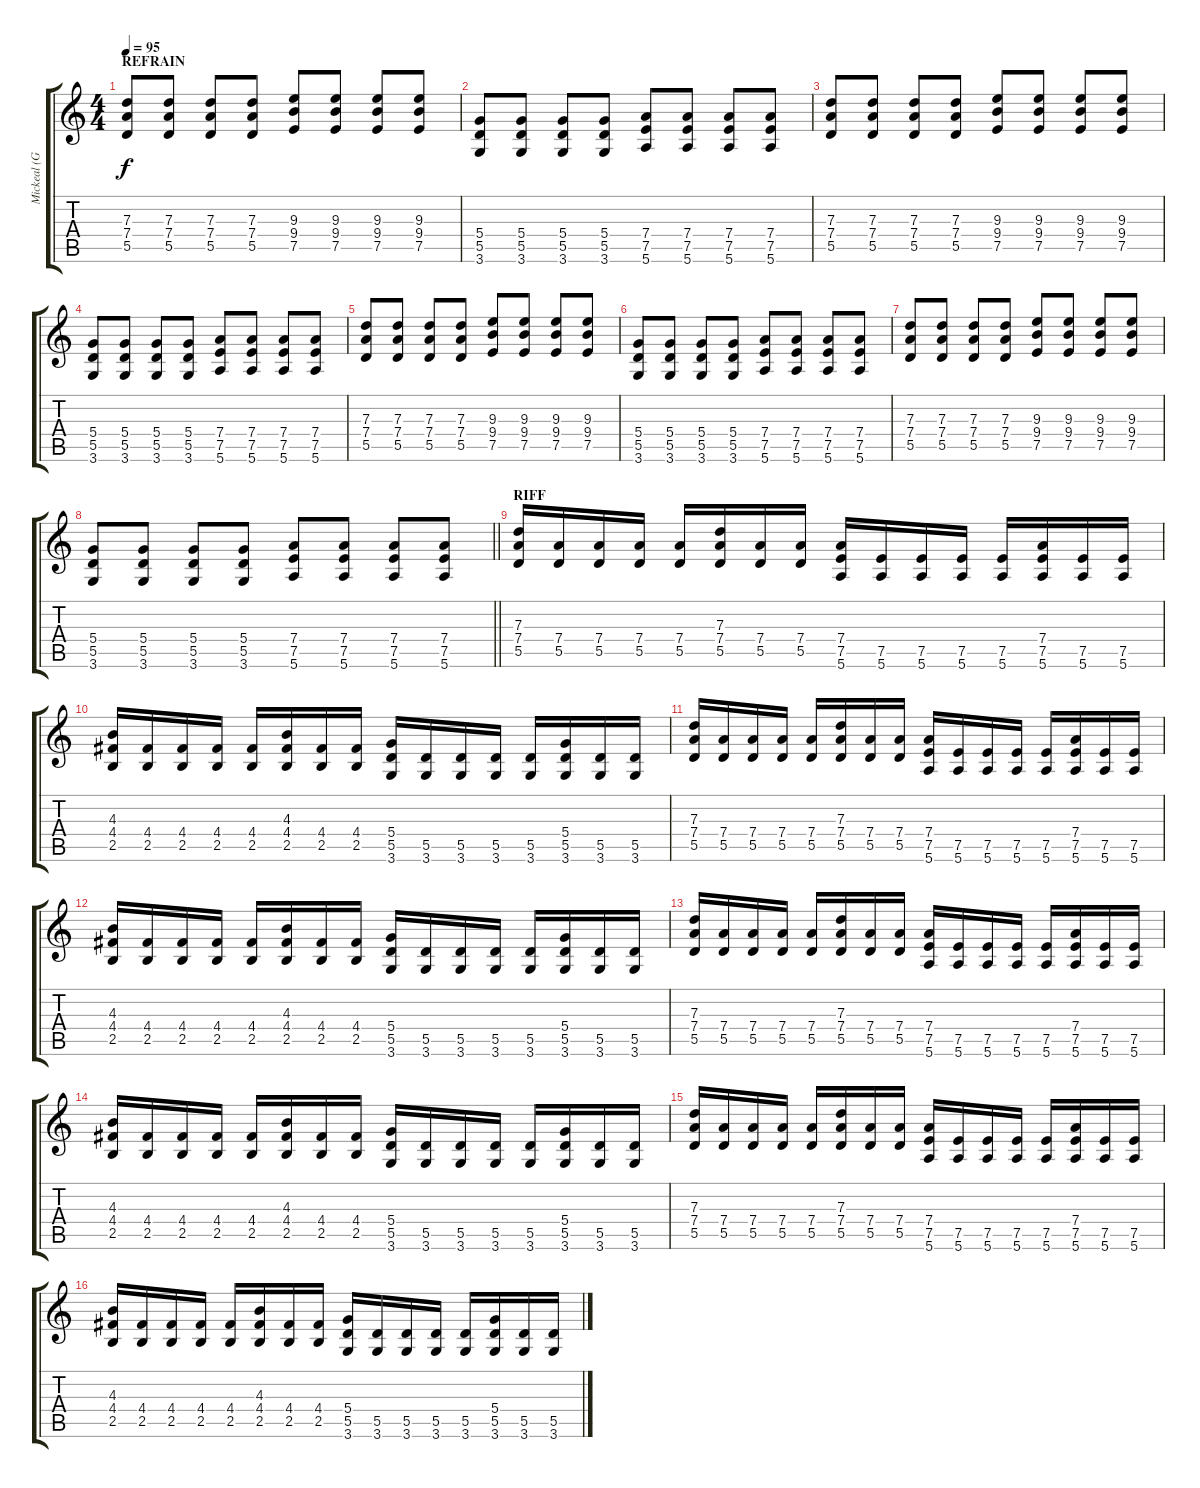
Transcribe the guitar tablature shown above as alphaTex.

\track ("Mickeal (Guitar_01)" "Mickeal (G") {instrument overdrivenguitar}
\staff {score tabs}
\tuning (E4 B3 G3 D3 A2 E2) {hide}
\ts (4 4)
\section ("" "REFRAIN")
\tempo 95
\clef g2
\ks c
(7.3 7.4 5.5).8{dy f} (7.3 7.4 5.5).8 (7.3 7.4 5.5).8 (7.3 7.4 5.5).8 (9.3 9.4 7.5).8 (9.3 9.4 7.5).8 (9.3 9.4 7.5).8 (9.3 9.4 7.5).8 |
(5.4 5.5 3.6).8 (5.4 5.5 3.6).8 (5.4 5.5 3.6).8 (5.4 5.5 3.6).8 (7.4 7.5 5.6).8 (7.4 7.5 5.6).8 (7.4 7.5 5.6).8 (7.4 7.5 5.6).8 |
(7.3 7.4 5.5).8 (7.3 7.4 5.5).8 (7.3 7.4 5.5).8 (7.3 7.4 5.5).8 (9.3 9.4 7.5).8 (9.3 9.4 7.5).8 (9.3 9.4 7.5).8 (9.3 9.4 7.5).8 |
(5.4 5.5 3.6).8 (5.4 5.5 3.6).8 (5.4 5.5 3.6).8 (5.4 5.5 3.6).8 (7.4 7.5 5.6).8 (7.4 7.5 5.6).8 (7.4 7.5 5.6).8 (7.4 7.5 5.6).8 |
(7.3 7.4 5.5).8 (7.3 7.4 5.5).8 (7.3 7.4 5.5).8 (7.3 7.4 5.5).8 (9.3 9.4 7.5).8 (9.3 9.4 7.5).8 (9.3 9.4 7.5).8 (9.3 9.4 7.5).8 |
(5.4 5.5 3.6).8 (5.4 5.5 3.6).8 (5.4 5.5 3.6).8 (5.4 5.5 3.6).8 (7.4 7.5 5.6).8 (7.4 7.5 5.6).8 (7.4 7.5 5.6).8 (7.4 7.5 5.6).8 |
(7.3 7.4 5.5).8 (7.3 7.4 5.5).8 (7.3 7.4 5.5).8 (7.3 7.4 5.5).8 (9.3 9.4 7.5).8 (9.3 9.4 7.5).8 (9.3 9.4 7.5).8 (9.3 9.4 7.5).8 |
\barLineRight lightlight
(5.4 5.5 3.6).8 (5.4 5.5 3.6).8 (5.4 5.5 3.6).8 (5.4 5.5 3.6).8 (7.4 7.5 5.6).8 (7.4 7.5 5.6).8 (7.4 7.5 5.6).8 (7.4 7.5 5.6).8 |
\section ("" "RIFF")
(7.3 7.4 5.5).16 (7.4 5.5).16 (7.4 5.5).16 (7.4 5.5).16 (7.4 5.5).16 (7.3 7.4 5.5).16 (7.4 5.5).16 (7.4 5.5).16 (7.4 7.5 5.6).16 (7.5 5.6).16 (7.5 5.6).16 (7.5 5.6).16 (7.5 5.6).16 (7.4 7.5 5.6).16 (7.5 5.6).16 (7.5 5.6).16 |
(4.3 4.4 2.5).16 (4.4 2.5).16 (4.4 2.5).16 (4.4 2.5).16 (4.4 2.5).16 (4.3 4.4 2.5).16 (4.4 2.5).16 (4.4 2.5).16 (5.4 5.5 3.6).16 (5.5 3.6).16 (5.5 3.6).16 (5.5 3.6).16 (5.5 3.6).16 (5.4 5.5 3.6).16 (5.5 3.6).16 (5.5 3.6).16 |
(7.3 7.4 5.5).16 (7.4 5.5).16 (7.4 5.5).16 (7.4 5.5).16 (7.4 5.5).16 (7.3 7.4 5.5).16 (7.4 5.5).16 (7.4 5.5).16 (7.4 7.5 5.6).16 (7.5 5.6).16 (7.5 5.6).16 (7.5 5.6).16 (7.5 5.6).16 (7.4 7.5 5.6).16 (7.5 5.6).16 (7.5 5.6).16 |
(4.3 4.4 2.5).16 (4.4 2.5).16 (4.4 2.5).16 (4.4 2.5).16 (4.4 2.5).16 (4.3 4.4 2.5).16 (4.4 2.5).16 (4.4 2.5).16 (5.4 5.5 3.6).16 (5.5 3.6).16 (5.5 3.6).16 (5.5 3.6).16 (5.5 3.6).16 (5.4 5.5 3.6).16 (5.5 3.6).16 (5.5 3.6).16 |
(7.3 7.4 5.5).16 (7.4 5.5).16 (7.4 5.5).16 (7.4 5.5).16 (7.4 5.5).16 (7.3 7.4 5.5).16 (7.4 5.5).16 (7.4 5.5).16 (7.4 7.5 5.6).16 (7.5 5.6).16 (7.5 5.6).16 (7.5 5.6).16 (7.5 5.6).16 (7.4 7.5 5.6).16 (7.5 5.6).16 (7.5 5.6).16 |
(4.3 4.4 2.5).16 (4.4 2.5).16 (4.4 2.5).16 (4.4 2.5).16 (4.4 2.5).16 (4.3 4.4 2.5).16 (4.4 2.5).16 (4.4 2.5).16 (5.4 5.5 3.6).16 (5.5 3.6).16 (5.5 3.6).16 (5.5 3.6).16 (5.5 3.6).16 (5.4 5.5 3.6).16 (5.5 3.6).16 (5.5 3.6).16 |
(7.3 7.4 5.5).16 (7.4 5.5).16 (7.4 5.5).16 (7.4 5.5).16 (7.4 5.5).16 (7.3 7.4 5.5).16 (7.4 5.5).16 (7.4 5.5).16 (7.4 7.5 5.6).16 (7.5 5.6).16 (7.5 5.6).16 (7.5 5.6).16 (7.5 5.6).16 (7.4 7.5 5.6).16 (7.5 5.6).16 (7.5 5.6).16 |
(4.3 4.4 2.5).16 (4.4 2.5).16 (4.4 2.5).16 (4.4 2.5).16 (4.4 2.5).16 (4.3 4.4 2.5).16 (4.4 2.5).16 (4.4 2.5).16 (5.4 5.5 3.6).16 (5.5 3.6).16 (5.5 3.6).16 (5.5 3.6).16 (5.5 3.6).16 (5.4 5.5 3.6).16 (5.5 3.6).16 (5.5 3.6).16
